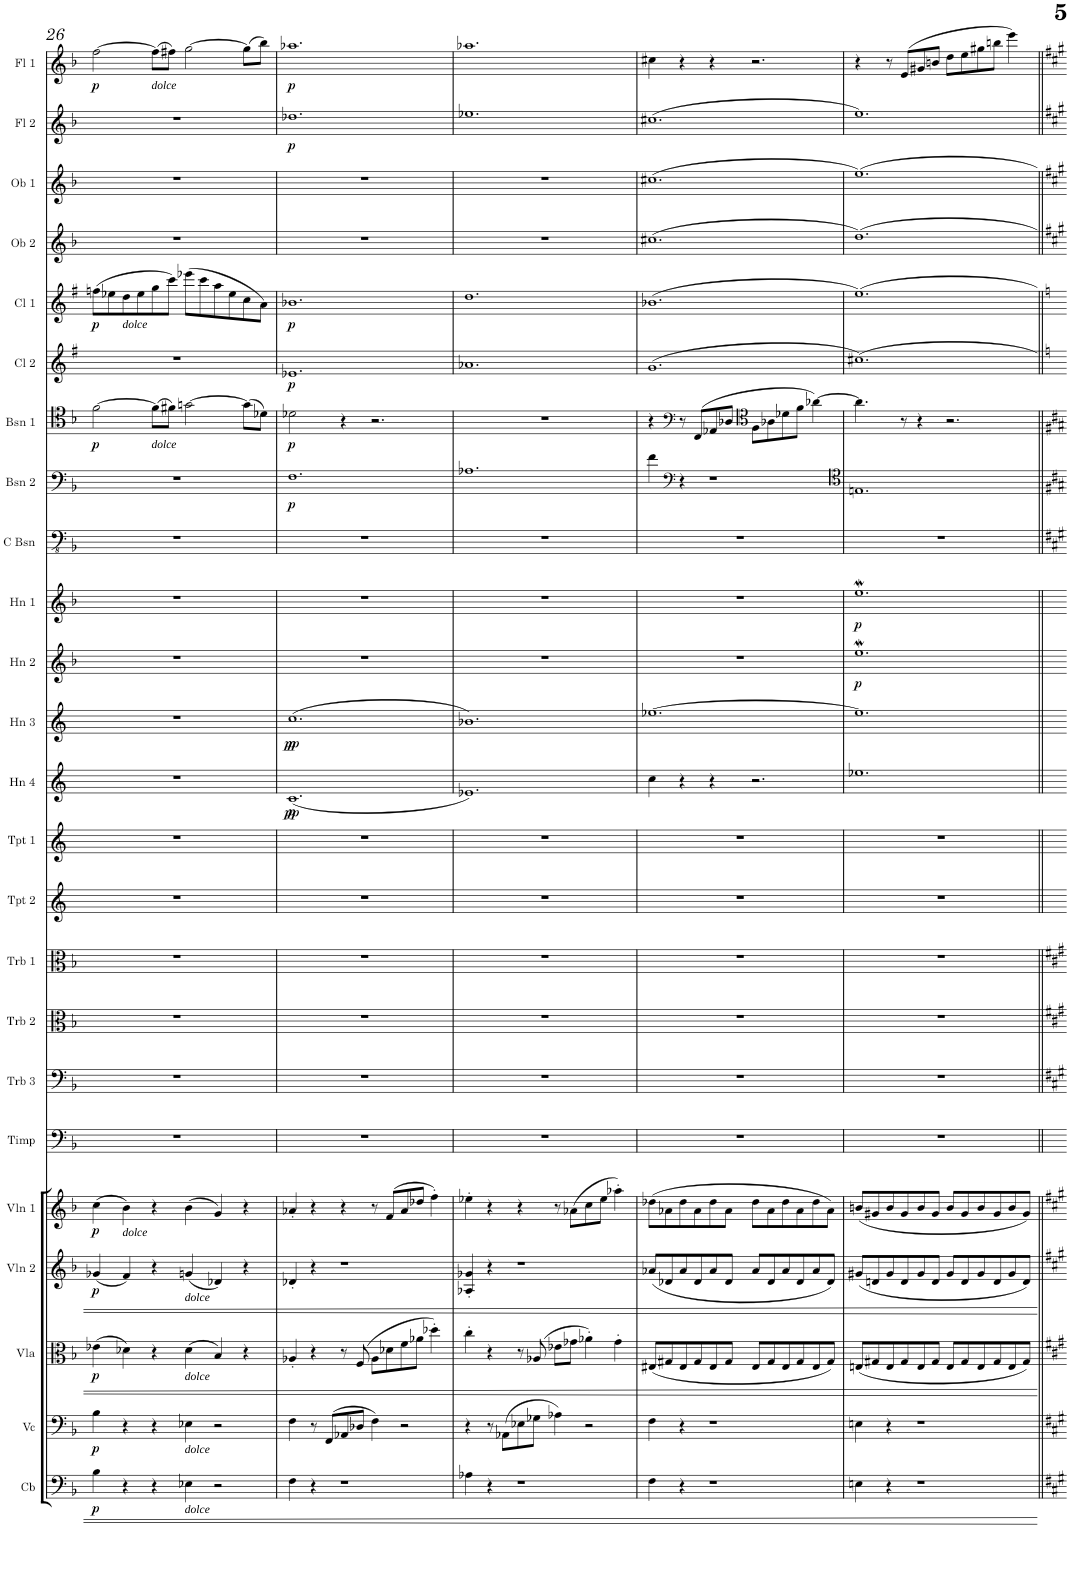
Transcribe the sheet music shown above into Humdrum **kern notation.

**kern	**dynam	**kern	**dynam	**kern	**dynam	**kern	**dynam	**kern	**dynam	**kern	**kern	**kern	**kern	**kern	**kern	**kern	**dynam	**kern	**dynam	**kern	**dynam	**kern	**dynam	**kern	**kern	**dynam	**kern	**dynam	**kern	**dynam	**kern	**dynam	**kern	**kern	**kern	**dynam	**kern	**dynam
*part24	*part24	*part23	*part23	*part22	*part22	*part21	*part21	*part20	*part20	*part19	*part18	*part17	*part16	*part15	*part14	*part13	*part13	*part12	*part12	*part11	*part11	*part10	*part10	*part9	*part8	*part8	*part7	*part7	*part6	*part6	*part5	*part5	*part4	*part3	*part2	*part2	*part1	*part1
*staff24	*staff24	*staff23	*staff23	*staff22	*staff22	*staff21	*staff21	*staff20	*staff20	*staff19	*staff18	*staff17	*staff16	*staff15	*staff14	*staff13	*staff13	*staff12	*staff12	*staff11	*staff11	*staff10	*staff10	*staff9	*staff8	*staff8	*staff7	*staff7	*staff6	*staff6	*staff5	*staff5	*staff4	*staff3	*staff2	*staff2	*staff1	*staff1
*I"Contrabass	*	*I"Violoncello	*	*I"Viola	*	*I"Violin 2	*	*I"Violin 1	*	*I"Timpani	*I"Trombone 3	*I"Trombone 2	*I"Trombone 1	*I"F Trumpet 2	*I"F Trumpet 1	*I"F Horn 4	*	*I"F Horn 3	*	*I"C Horn 2	*	*I"C Horn 1	*	*I"Contrabassoon	*I"Bassoon 2	*	*I"Bassoon 1	*	*I"Bb Clarinet 2	*	*I"Bb Clarinet 1	*	*I"Oboe 2	*I"Oboe 1	*I"Flute 2	*	*I"Flute 1	*
*I'Cb	*	*I'Vc	*	*I'Vla	*	*I'Vln 2	*	*I'Vln 1	*	*I'Timp	*I'Trb 3	*I'Trb 2	*I'Trb 1	*I'Tpt 2	*I'Tpt 1	*I'Hn 4	*	*I'Hn 3	*	*I'Hn 2	*	*I'Hn 1	*	*I'C Bsn	*I'Bsn 2	*	*I'Bsn 1	*	*I'Cl 2	*	*I'Cl 1	*	*I'Ob 2	*I'Ob 1	*I'Fl 2	*	*I'Fl 1	*
!!LO:PB:g=z
*clefF4	*	*clefF4	*	*clefC3	*	*clefG2	*	*clefG2	*	*clefF4	*clefF4	*clefC3	*clefC3	*clefG2	*clefG2	*clefG2	*	*clefG2	*	*clefG2	*	*clefG2	*	*clefFv4	*clefF4	*	*clefC4	*	*clefG2	*	*clefG2	*	*clefG2	*clefG2	*clefG2	*	*clefG2	*
*Trd7c12	*	*	*	*	*	*	*	*	*	*	*	*	*	*Trd-3c-5	*Trd-3c-5	*Trd4c7	*	*Trd4c7	*	*Trd7c12	*	*Trd7c12	*	*	*	*	*	*	*Trd1c2	*	*Trd1c2	*	*	*	*	*	*	*
*k[b-]	*	*k[b-]	*	*k[b-]	*	*k[b-]	*	*k[b-]	*	*k[b-]	*k[b-]	*k[b-]	*k[b-]	*k[]	*k[]	*k[]	*	*k[]	*	*k[b-]	*	*k[b-]	*	*k[b-]	*k[b-]	*	*k[b-]	*	*k[f#]	*	*k[f#]	*	*k[b-]	*k[b-]	*k[b-]	*	*k[b-]	*
*M6/4	*	*M6/4	*	*M6/4	*	*M6/4	*	*M6/4	*	*M6/4	*M6/4	*M6/4	*M6/4	*M6/4	*M6/4	*M6/4	*	*M6/4	*	*M6/4	*	*M6/4	*	*M6/4	*M6/4	*	*M6/4	*	*M6/4	*	*M6/4	*	*M6/4	*M6/4	*M6/4	*	*M6/4	*
=26	=26	=26	=26	=26	=26	=26	=26	=26	=26	=26	=26	=26	=26	=26	=26	=26	=26	=26	=26	=26	=26	=26	=26	=26	=26	=26	=26	=26	=26	=26	=26	=26	=26	=26	=26	=26	=26	=26
!	!LO:DY:b	!	!LO:DY:b	!	!LO:DY:b	!	!LO:DY:b	!	!LO:DY:b	!	!	!	!	!	!	!	!	!	!	!	!	!	!	!	!	!	!	!LO:DY:b	!	!	!	!LO:DY:b	!	!	!	!	!	!LO:DY:b
4B-\	p	4B-\	p	(4e-X\	p	(4g-X/	p	(4cc\	p	1.r	1.r	1.r	1.r	1.r	1.r	1.r	.	1.r	.	1.r	.	1.r	.	1.r	1.r	.	[2f\	p	1.r	.	(8ffn\L	p	1.r	1.r	1.r	.	[2ff\	p
.	.	.	.	.	.	.	.	.	.	.	.	.	.	.	.	.	.	.	.	.	.	.	.	.	.	.	.	.	.	.	8ee-X\	.	.	.	.	.	.	.
!	!	!	!	!	!	!	!	!	!	!	!	!	!	!	!	!	!	!	!	!	!	!	!	!	!	!	!	!	!	!	!LO:TX:b:i:t=dolce	!	!	!	!	!	!	!
!	!	!	!	!	!	!	!	!LO:TX:b:i:t=dolce	!	!	!	!	!	!	!	!	!	!	!	!	!	!	!	!	!	!	!	!	!	!	!	!	!	!	!	!	!	!
4r	.	4r	.	4d-X\)	.	4f/)	.	4b-\)	.	.	.	.	.	.	.	.	.	.	.	.	.	.	.	.	.	.	.	.	.	.	8dd\	.	.	.	.	.	.	.
.	.	.	.	.	.	.	.	.	.	.	.	.	.	.	.	.	.	.	.	.	.	.	.	.	.	.	.	.	.	.	8ee-\	.	.	.	.	.	.	.
!	!	!	!	!	!	!	!	!	!	!	!	!	!	!	!	!	!	!	!	!	!	!	!	!	!	!	!	!	!	!	!	!	!	!	!	!	!LO:TX:b:i:t=dolce	!
!	!	!	!	!	!	!	!	!	!	!	!	!	!	!	!	!	!	!	!	!	!	!	!	!	!	!	!LO:TX:b:i:t=dolce	!	!	!	!	!	!	!	!	!	!	!
4r	.	4r	.	4r	.	4r	.	4r	.	.	.	.	.	.	.	.	.	.	.	.	.	.	.	.	.	.	(8f\L]	.	.	.	8gg\	.	.	.	.	.	(8ff\L]	.
.	.	.	.	.	.	.	.	.	.	.	.	.	.	.	.	.	.	.	.	.	.	.	.	.	.	.	8f#X\J)	.	.	.	8ccc\J)	.	.	.	.	.	8ff#X\J)	.
!	!	!	!	!	!	!LO:TX:b:i:t=dolce	!	!	!	!	!	!	!	!	!	!	!	!	!	!	!	!	!	!	!	!	!	!	!	!	!	!	!	!	!	!	!	!
!	!	!	!	!LO:TX:b:i:t=dolce	!	!	!	!	!	!	!	!	!	!	!	!	!	!	!	!	!	!	!	!	!	!	!	!	!	!	!	!	!	!	!	!	!	!
!	!	!LO:TX:b:i:t=dolce	!	!	!	!	!	!	!	!	!	!	!	!	!	!	!	!	!	!	!	!	!	!	!	!	!	!	!	!	!	!	!	!	!	!	!	!
!LO:TX:b:i:t=dolce	!	!	!	!	!	!	!	!	!	!	!	!	!	!	!	!	!	!	!	!	!	!	!	!	!	!	!	!	!	!	!	!	!	!	!	!	!	!
4E-X\	.	4E-X\	.	(4d-\	.	(4gn/	.	(4b-\	.	.	.	.	.	.	.	.	.	.	.	.	.	.	.	.	.	.	[2gn\	.	.	.	(8eee-X\L	.	.	.	.	.	[2gg\	.
.	.	.	.	.	.	.	.	.	.	.	.	.	.	.	.	.	.	.	.	.	.	.	.	.	.	.	.	.	.	.	8ccc\	.	.	.	.	.	.	.
2r	.	2r	.	4B-/)	.	4d-X/)	.	4g/)	.	.	.	.	.	.	.	.	.	.	.	.	.	.	.	.	.	.	.	.	.	.	8aa\	.	.	.	.	.	.	.
.	.	.	.	.	.	.	.	.	.	.	.	.	.	.	.	.	.	.	.	.	.	.	.	.	.	.	.	.	.	.	8ee-\	.	.	.	.	.	.	.
.	.	.	.	4r	.	4r	.	4r	.	.	.	.	.	.	.	.	.	.	.	.	.	.	.	.	.	.	(8g\L]	.	.	.	8cc\	.	.	.	.	.	(8gg\L]	.
.	.	.	.	.	.	.	.	.	.	.	.	.	.	.	.	.	.	.	.	.	.	.	.	.	.	.	8d-X\J)	.	.	.	8a\J)	.	.	.	.	.	8bb-\J)	.
=27	=27	=27	=27	=27	=27	=27	=27	=27	=27	=27	=27	=27	=27	=27	=27	=27	=27	=27	=27	=27	=27	=27	=27	=27	=27	=27	=27	=27	=27	=27	=27	=27	=27	=27	=27	=27	=27	=27
!	!	!	!	!	!	!	!	!	!	!	!	!	!	!	!	!	!LO:DY:b	!	!	!	!	!	!	!	!	!	!	!	!	!	!	!	!	!	!	!	!	!
!	!	!	!	!	!	!	!	!	!	!	!	!	!	!	!	!	!LO:DY:n=1:b	!	!LO:DY:b	!	!	!	!	!	!	!	!	!	!	!	!	!	!	!	!	!	!	!
!	!	!	!	!	!	!	!	!	!	!	!	!	!	!	!	!	!	!	!LO:DY:n=1:b	!	!	!	!	!	!	!LO:DY:b	!	!LO:DY:b	!	!LO:DY:b	!	!LO:DY:b	!	!	!	!LO:DY:b	!	!LO:DY:b
4F\	.	4F\	.	4A-X'/	.	4d-X'/	.	4a-X'/	.	1.r	1.r	1.r	1.r	1.r	1.r	(1.c	pp p	(1.cc	pp p	1.r	.	1.r	.	1.r	1.F	p	2d-X\	p	1.e-X	p	1.b-X	p	1.r	1.r	1.dd-X	p	1.aa-X	p
4r	.	8r	.	4r	.	4r	.	4r	.	.	.	.	.	.	.	.	.	.	.	.	.	.	.	.	.	.	.	.	.	.	.	.	.	.	.	.	.	.
.	.	(8FF/L	.	.	.	.	.	.	.	.	.	.	.	.	.	.	.	.	.	.	.	.	.	.	.	.	.	.	.	.	.	.	.	.	.	.	.	.
1r	.	8AA-X/	.	8r	.	1r	.	4r	.	.	.	.	.	.	.	.	.	.	.	.	.	.	.	.	.	.	4r	.	.	.	.	.	.	.	.	.	.	.
.	.	8D-X/J	.	(8F/	.	.	.	.	.	.	.	.	.	.	.	.	.	.	.	.	.	.	.	.	.	.	.	.	.	.	.	.	.	.	.	.	.	.
.	.	4F\)	.	8A-\L	.	.	.	8r	.	.	.	.	.	.	.	.	.	.	.	.	.	.	.	.	.	.	2.r	.	.	.	.	.	.	.	.	.	.	.
.	.	.	.	8d-X\	.	.	.	(8f/L	.	.	.	.	.	.	.	.	.	.	.	.	.	.	.	.	.	.	.	.	.	.	.	.	.	.	.	.	.	.
.	.	2r	.	8f\	.	.	.	8a-/	.	.	.	.	.	.	.	.	.	.	.	.	.	.	.	.	.	.	.	.	.	.	.	.	.	.	.	.	.	.
.	.	.	.	8a-X\J	.	.	.	8dd-X/J	.	.	.	.	.	.	.	.	.	.	.	.	.	.	.	.	.	.	.	.	.	.	.	.	.	.	.	.	.	.
.	.	.	.	4dd-X'\)	.	.	.	4ff'\)	.	.	.	.	.	.	.	.	.	.	.	.	.	.	.	.	.	.	.	.	.	.	.	.	.	.	.	.	.	.
=28	=28	=28	=28	=28	=28	=28	=28	=28	=28	=28	=28	=28	=28	=28	=28	=28	=28	=28	=28	=28	=28	=28	=28	=28	=28	=28	=28	=28	=28	=28	=28	=28	=28	=28	=28	=28	=28	=28
4A-X\	.	4r	.	4cc'\	.	4A-X/' 4g-X/'	.	4ee-X'\	.	1.r	1.r	1.r	1.r	1.r	1.r	1.e-X)	.	1.b-X)	.	1.r	.	1.r	.	1.r	1.A-X	.	1.r	.	1.a-X	.	1.dd	.	1.r	1.r	1.ee-X	.	1.aa-X	.
4r	.	8r	.	4r	.	4r	.	4r	.	.	.	.	.	.	.	.	.	.	.	.	.	.	.	.	.	.	.	.	.	.	.	.	.	.	.	.	.	.
.	.	(8AA-X\L	.	.	.	.	.	.	.	.	.	.	.	.	.	.	.	.	.	.	.	.	.	.	.	.	.	.	.	.	.	.	.	.	.	.	.	.
1r	.	8E-X\	.	8r	.	1r	.	4r	.	.	.	.	.	.	.	.	.	.	.	.	.	.	.	.	.	.	.	.	.	.	.	.	.	.	.	.	.	.
.	.	8G-X\J	.	(8A-X/	.	.	.	.	.	.	.	.	.	.	.	.	.	.	.	.	.	.	.	.	.	.	.	.	.	.	.	.	.	.	.	.	.	.
.	.	4A-X\)	.	8e-X\L	.	.	.	8r	.	.	.	.	.	.	.	.	.	.	.	.	.	.	.	.	.	.	.	.	.	.	.	.	.	.	.	.	.	.
.	.	.	.	8g-X\J	.	.	.	(8a-X\L	.	.	.	.	.	.	.	.	.	.	.	.	.	.	.	.	.	.	.	.	.	.	.	.	.	.	.	.	.	.
.	.	2r	.	4a-X'\)	.	.	.	8cc\	.	.	.	.	.	.	.	.	.	.	.	.	.	.	.	.	.	.	.	.	.	.	.	.	.	.	.	.	.	.
.	.	.	.	.	.	.	.	8ee-\J	.	.	.	.	.	.	.	.	.	.	.	.	.	.	.	.	.	.	.	.	.	.	.	.	.	.	.	.	.	.
.	.	.	.	4g-'\	.	.	.	4aa-X'\)	.	.	.	.	.	.	.	.	.	.	.	.	.	.	.	.	.	.	.	.	.	.	.	.	.	.	.	.	.	.
=29	=29	=29	=29	=29	=29	=29	=29	=29	=29	=29	=29	=29	=29	=29	=29	=29	=29	=29	=29	=29	=29	=29	=29	=29	=29	=29	=29	=29	=29	=29	=29	=29	=29	=29	=29	=29	=29	=29
4F\	.	4F\	.	(8E#X/L	.	(8a-X/L	.	(8dd-X\L	.	1.r	1.r	1.r	1.r	1.r	1.r	4cc\	.	[1.ee-X	.	1.r	.	1.r	.	1.r	4f\	.	4r	.	(1.g	.	(1.b-X	.	(1.cc#X	(1.cc#X	(1.cc#X	.	4cc#X\	.
.	.	.	.	8G#X/	.	8d-X/	.	8a-X\	.	.	.	.	.	.	.	.	.	.	.	.	.	.	.	.	.	.	.	.	.	.	.	.	.	.	.	.	.	.
*	*	*	*	*	*	*	*	*	*	*	*	*	*	*	*	*	*	*	*	*	*	*	*	*	*clefF4	*	*clefF4	*	*	*	*	*	*	*	*	*	*	*
4r	.	4r	.	8E#/	.	8a-/	.	8dd-\	.	.	.	.	.	.	.	4r	.	.	.	.	.	.	.	.	4r	.	8r	.	.	.	.	.	.	.	.	.	4r	.
.	.	.	.	8G#/	.	8d-/	.	8a-\	.	.	.	.	.	.	.	.	.	.	.	.	.	.	.	.	.	.	(8FF/L	.	.	.	.	.	.	.	.	.	.	.
1r	.	1r	.	8E#/	.	8a-/	.	8dd-\	.	.	.	.	.	.	.	4r	.	.	.	.	.	.	.	.	1r	.	8AA-X/	.	.	.	.	.	.	.	.	.	4r	.
.	.	.	.	8G#/J	.	8d-/J	.	8a-\J	.	.	.	.	.	.	.	.	.	.	.	.	.	.	.	.	.	.	8D-X/J	.	.	.	.	.	.	.	.	.	.	.
*	*	*	*	*	*	*	*	*	*	*	*	*	*	*	*	*	*	*	*	*	*	*	*	*	*	*	*clefC4	*	*	*	*	*	*	*	*	*	*	*
.	.	.	.	8E#/L	.	8a-/L	.	8dd-\L	.	.	.	.	.	.	.	2.r	.	.	.	.	.	.	.	.	.	.	8F\L	.	.	.	.	.	.	.	.	.	2.r	.
.	.	.	.	8G#/	.	8d-/	.	8a-\	.	.	.	.	.	.	.	.	.	.	.	.	.	.	.	.	.	.	8A-X\	.	.	.	.	.	.	.	.	.	.	.
.	.	.	.	8E#/	.	8a-/	.	8dd-\	.	.	.	.	.	.	.	.	.	.	.	.	.	.	.	.	.	.	8d-X\	.	.	.	.	.	.	.	.	.	.	.
.	.	.	.	8G#/	.	8d-/	.	8a-\	.	.	.	.	.	.	.	.	.	.	.	.	.	.	.	.	.	.	8f\J	.	.	.	.	.	.	.	.	.	.	.
.	.	.	.	8E#/	.	8a-/	.	8dd-\	.	.	.	.	.	.	.	.	.	.	.	.	.	.	.	.	.	.	[4a-X\)	.	.	.	.	.	.	.	.	.	.	.
.	.	.	.	8G#/J)	.	8d-/J)	.	8a-\J)	.	.	.	.	.	.	.	.	.	.	.	.	.	.	.	.	.	.	.	.	.	.	.	.	.	.	.	.	.	.
=30	=30	=30	=30	=30	=30	=30	=30	=30	=30	=30	=30	=30	=30	=30	=30	=30	=30	=30	=30	=30	=30	=30	=30	=30	=30	=30	=30	=30	=30	=30	=30	=30	=30	=30	=30	=30	=30	=30
*	*	*	*	*	*	*	*	*	*	*	*	*	*	*	*	*	*	*	*	*	*	*	*	*	*clefC4	*	*	*	*	*	*	*	*	*	*	*	*	*
!	!	!	!	!	!	!	!	!	!	!	!	!	!	!	!	!	!	!	!	!	!LO:DY:b	!	!LO:DY:b	!	!	!	!	!	!	!	!	!	!	!	!	!	!	!
4En\	.	4En\	.	(8En/L	.	(8g#X/L	.	(8bn/L	.	1.r	1.r	1.r	1.r	1.r	1.r	1.ee-X	.	1.ee-]	.	1.ee>	p	1.ee>	p	1.r	1.En	.	4.a-\]	.	1.cc#X)	.	1.ee)	.	1.dd)	1.ee)	1.ee)	.	4r	.
.	.	.	.	8G#X/	.	8dn/	.	8g#X/	.	.	.	.	.	.	.	.	.	.	.	.	.	.	.	.	.	.	.	.	.	.	.	.	.	.	.	.	.	.
4r	.	4r	.	8E/	.	8g#/	.	8b/	.	.	.	.	.	.	.	.	.	.	.	.	.	.	.	.	.	.	.	.	.	.	.	.	.	.	.	.	8r	.
.	.	.	.	8G#/	.	8d/	.	8g#/	.	.	.	.	.	.	.	.	.	.	.	.	.	.	.	.	.	.	8r	.	.	.	.	.	.	.	.	.	(8e/L	.
1r	.	1r	.	8E/	.	8g#/	.	8b/	.	.	.	.	.	.	.	.	.	.	.	.	.	.	.	.	.	.	4r	.	.	.	.	.	.	.	.	.	8g#X/	.
.	.	.	.	8G#/J	.	8d/J	.	8g#/J	.	.	.	.	.	.	.	.	.	.	.	.	.	.	.	.	.	.	.	.	.	.	.	.	.	.	.	.	8bn/J	.
.	.	.	.	8E/L	.	8g#/L	.	8b/L	.	.	.	.	.	.	.	.	.	.	.	.	.	.	.	.	.	.	2.r	.	.	.	.	.	.	.	.	.	8dd\L	.
.	.	.	.	8G#/	.	8d/	.	8g#/	.	.	.	.	.	.	.	.	.	.	.	.	.	.	.	.	.	.	.	.	.	.	.	.	.	.	.	.	8ee\	.
.	.	.	.	8E/	.	8g#/	.	8b/	.	.	.	.	.	.	.	.	.	.	.	.	.	.	.	.	.	.	.	.	.	.	.	.	.	.	.	.	8gg#X\	.
.	.	.	.	8G#/	.	8d/	.	8g#/	.	.	.	.	.	.	.	.	.	.	.	.	.	.	.	.	.	.	.	.	.	.	.	.	.	.	.	.	8bbn\J	.
.	.	.	.	8E/	.	8g#/	.	8b/	.	.	.	.	.	.	.	.	.	.	.	.	.	.	.	.	.	.	.	.	.	.	.	.	.	.	.	.	4eee\)	.
.	.	.	.	8G#/J)	.	8d/J)	.	8g#/J)	.	.	.	.	.	.	.	.	.	.	.	.	.	.	.	.	.	.	.	.	.	.	.	.	.	.	.	.	.	.
=||	=||	=||	=||	=||	=||	=||	=||	=||	=||	=||	=||	=||	=||	=||	=||	=||	=||	=||	=||	=||	=||	=||	=||	=||	=||	=||	=||	=||	=||	=||	=||	=||	=||	=||	=||	=||	=||	=||
*-	*-	*-	*-	*-	*-	*-	*-	*-	*-	*-	*-	*-	*-	*-	*-	*-	*-	*-	*-	*-	*-	*-	*-	*-	*-	*-	*-	*-	*-	*-	*-	*-	*-	*-	*-	*-	*-	*-
